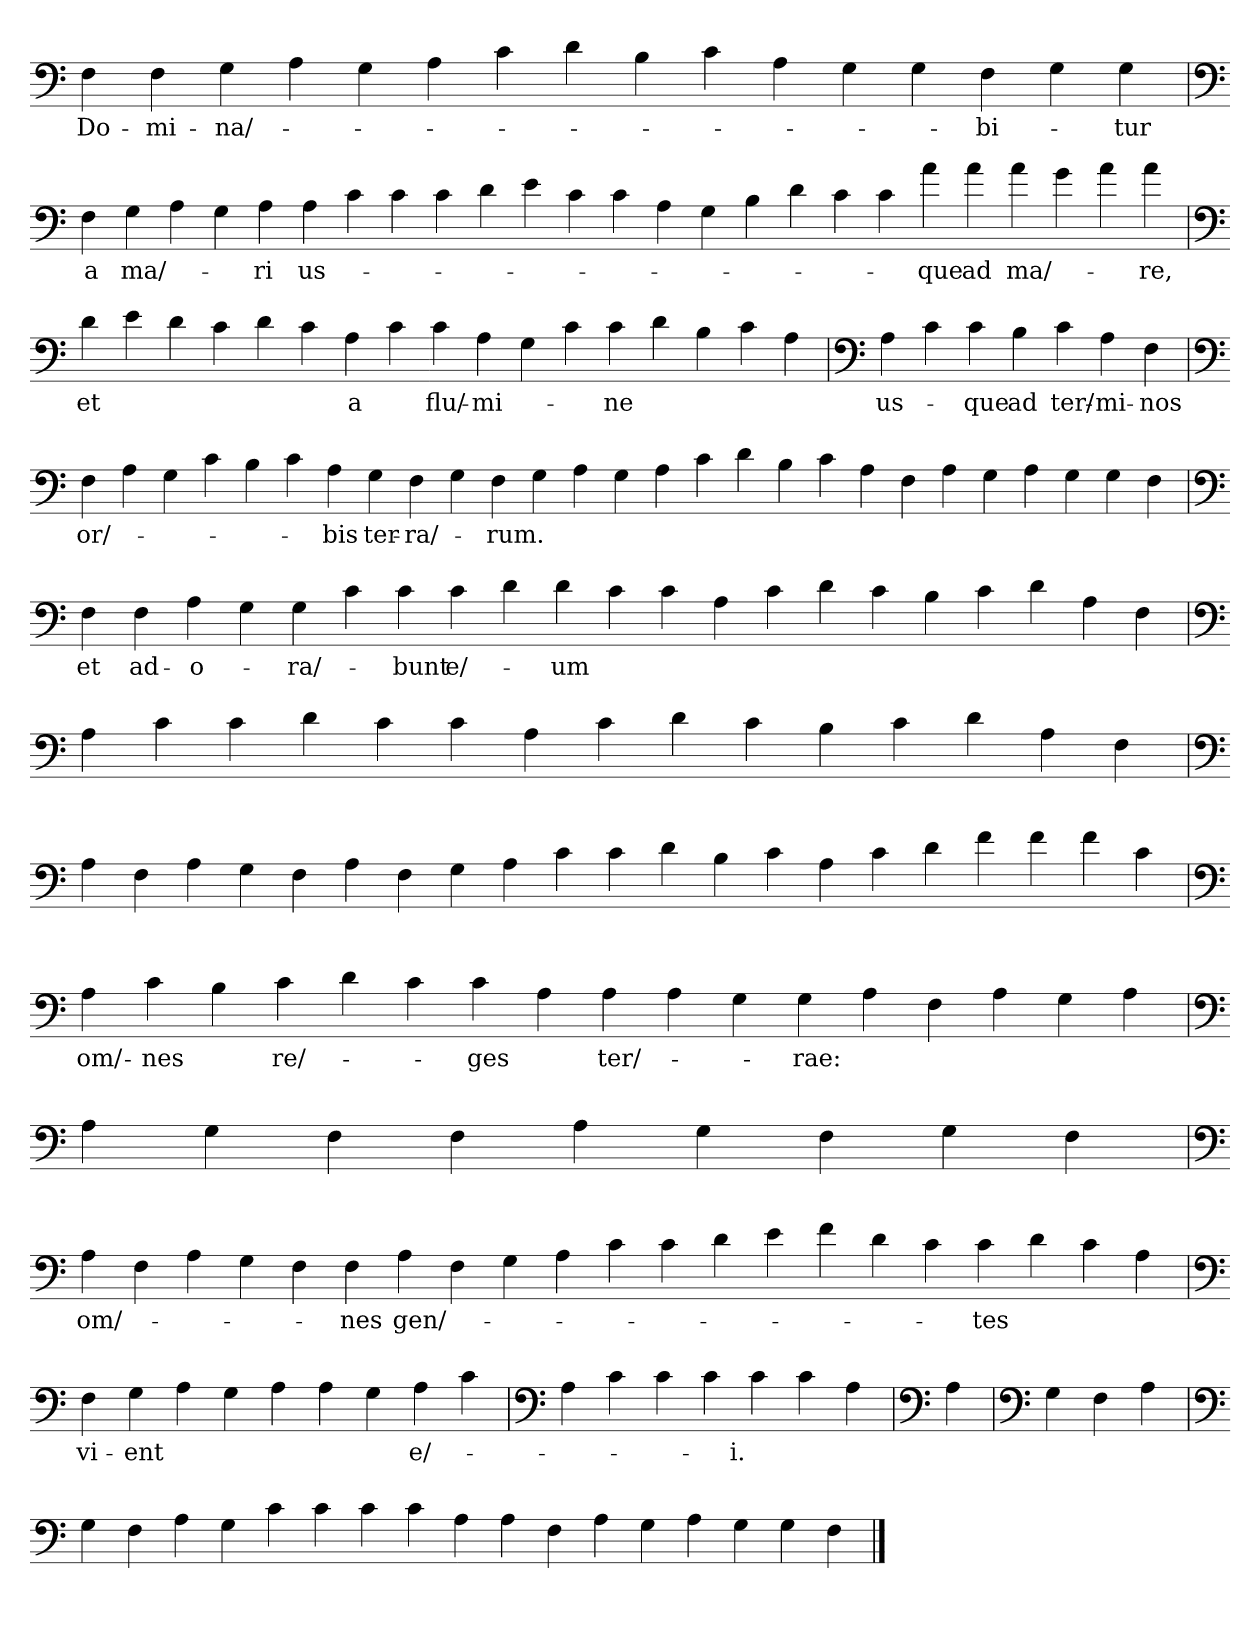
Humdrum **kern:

**kern	**text
*part1	*part1
*staff1	*staff1
*clefF4	*
=	=
4F	Do-
4F	-mi-
4G	-na/-
4A	.
4G	.
4A	.
4c	.
4d	.
4B	.
4c	.
4A	.
4G	.
4G	.
4F	-bi-
4G	.
4G	-tur
='	='
*clefF4	*
4F	a
4G	ma/-
4A	.
4G	.
4A	-ri
4A	us-
4c	.
4c	.
4c	.
4d	.
4e	.
4c	.
4c	.
4A	.
4G	.
4B	.
4d	.
4c	.
4c	.
4a	-que
4a	ad
4a	ma/-
4g	.
4a	.
4a	-re,
='	='
*clefF4	*
4d	et
4e	.
4d	.
4c	.
4d	.
4c	.
4A	a
4c	.
4c	flu/-
4A	-mi-
4G	.
4c	.
4c	-ne
4d	.
4B	.
4c	.
4A	.
='	='
*clefF4	*
4A	us-
4c	.
4c	-que
4B	ad
4c	ter/-
4A	-mi-
4F	-nos
=`	=`
*clefF4	*
4F	or/-
4A	.
4G	.
4c	.
4B	.
4c	.
4A	-bis
4G	ter-
4F	-ra/-
4G	.
4F	-rum.
4G	.
4A	.
4G	.
4A	.
4c	.
4d	.
4B	.
4c	.
4A	.
4F	.
4A	.
4G	.
4A	.
4G	.
4G	.
4F	.
=	=
*clefF4	*
4F	et
4F	ad-
4A	-o-
4G	.
4G	-ra/-
4c	.
4c	-bunt
4c	e/-
4d	.
4d	-um
4c	.
4c	.
4A	.
4c	.
4d	.
4c	.
4B	.
4c	.
4d	.
4A	.
4F	.
=`	=`
*clefF4	*
4A	.
4c	.
4c	.
4d	.
4c	.
4c	.
4A	.
4c	.
4d	.
4c	.
4B	.
4c	.
4d	.
4A	.
4F	.
=`	=`
*clefF4	*
4A	.
4F	.
4A	.
4G	.
4F	.
4A	.
4F	.
4G	.
4A	.
4c	.
4c	.
4d	.
4B	.
4c	.
4A	.
4c	.
4d	.
4f	.
4f	.
4f	.
4c	.
='	='
*clefF4	*
4A	om/-
4c	-nes
4B	.
4c	re/-
4d	.
4c	.
4c	-ges
4A	.
4A	ter/-
4A	.
4G	.
4G	-rae:
4A	.
4F	.
4A	.
4G	.
4A	.
='	='
*clefF4	*
4A	.
4G	.
4F	.
4F	.
4A	.
4G	.
4F	.
4G	.
4F	.
='	='
*clefF4	*
4A	om/-
4F	.
4A	.
4G	.
4F	.
4F	-nes
4A	gen/-
4F	.
4G	.
4A	.
4c	.
4c	.
4d	.
4e	.
4f	.
4d	.
4c	.
4c	-tes
4d	.
4c	.
4A	.
='	='
*clefF4	*
4F	vi-
4G	-ent
4A	.
4G	.
4A	.
4A	.
4G	.
4A	e/-
4c	.
='	='
*clefF4	*
4A	.
4c	.
4c	.
4c	.
4c	-i.
4c	.
4A	.
=`	=`
*clefF4	*
4A	.
='	='
*clefF4	*
4G	.
4F	.
4A	.
='	='
*clefF4	*
4G	.
4F	.
4A	.
4G	.
4c	.
4c	.
4c	.
4c	.
4A	.
4A	.
4F	.
4A	.
4G	.
4A	.
4G	.
4G	.
4F	.
==	==
*-	*-
